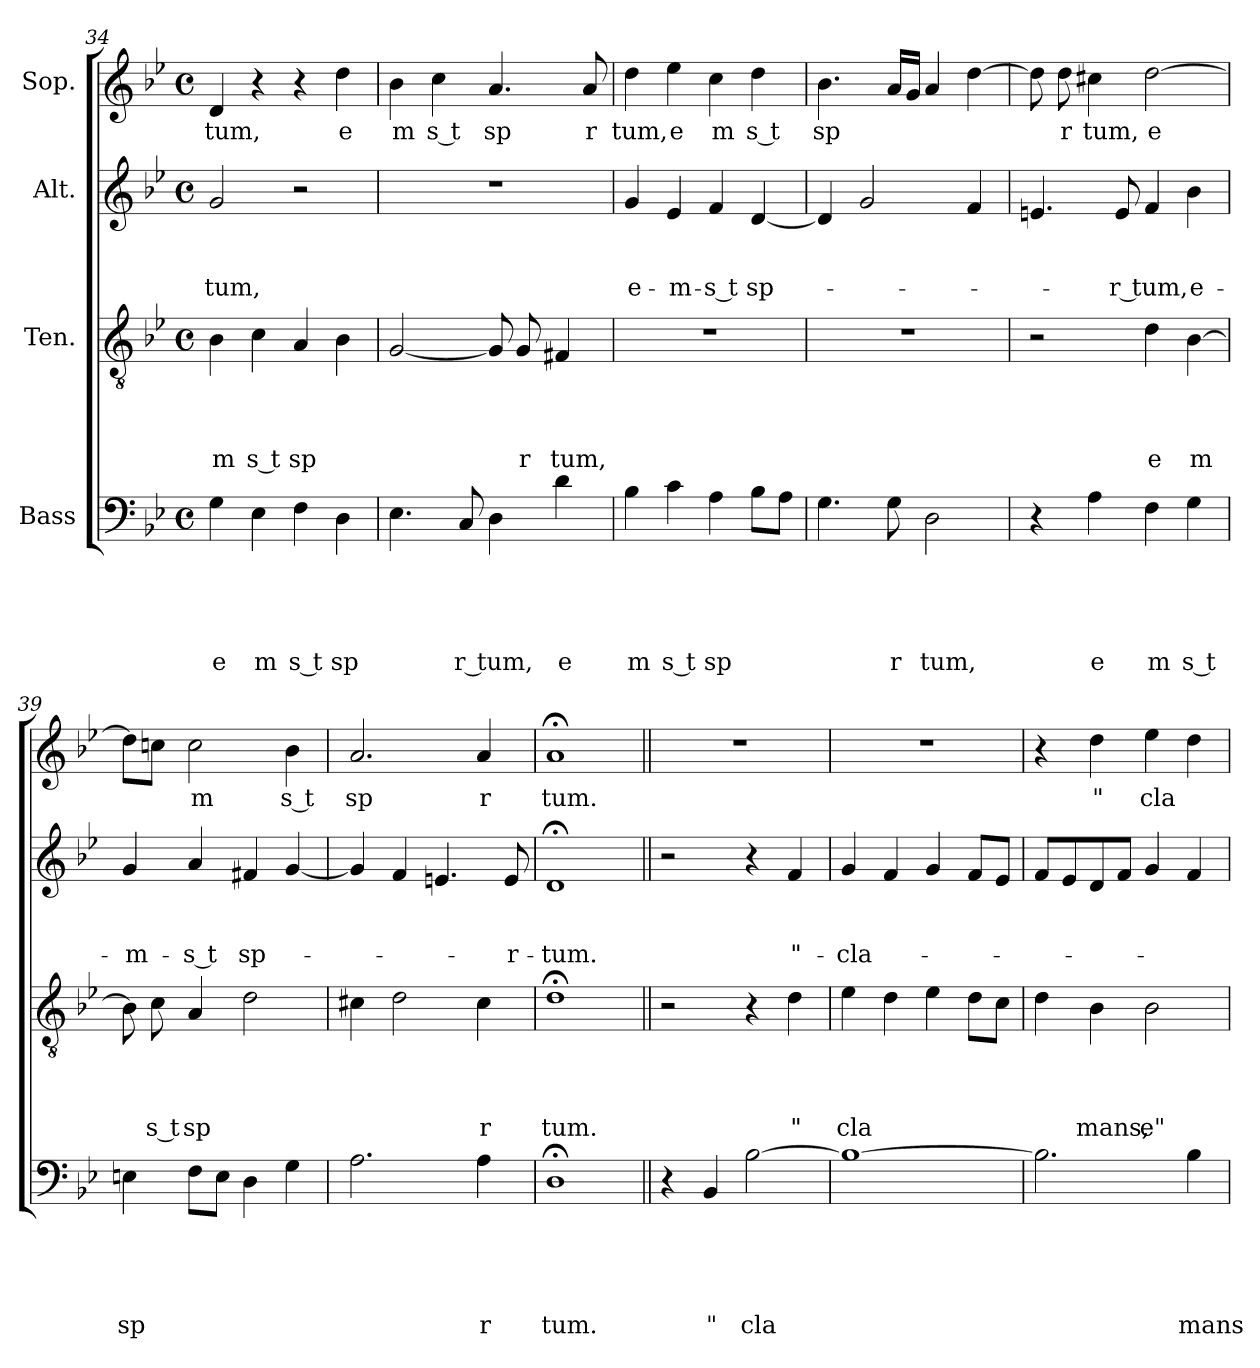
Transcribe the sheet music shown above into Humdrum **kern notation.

**kern	**text	**text	**text	**text	**text	**kern	**text	**text	**text	**text	**kern	**text	**text	**text	**kern	**text
*part4	*part4	*part4	*part4	*part4	*part4	*part3	*part3	*part3	*part3	*part3	*part2	*part2	*part2	*part2	*part1	*part1
*staff4	*staff4	*staff4	*staff4	*staff4	*staff4	*staff3	*staff3	*staff3	*staff3	*staff3	*staff2	*staff2	*staff2	*staff2	*staff1	*staff1
*I"Bass	*	*	*	*	*	*I"Ten.	*	*	*	*	*I"Alt.	*	*	*	*I"Sop.	*
*clefF4	*	*	*	*	*	*clefGv2	*	*	*	*	*clefG2	*	*	*	*clefG2	*
*k[b-e-]	*	*	*	*	*	*k[b-e-]	*	*	*	*	*k[b-e-]	*	*	*	*k[b-e-]	*
*B-:	*	*	*	*	*	*B-:	*	*	*	*	*B-:	*	*	*	*B-:	*
*M4/4	*	*	*	*	*	*M4/4	*	*	*	*	*M4/4	*	*	*	*M4/4	*
*met(c)	*	*	*	*	*	*met(c)	*	*	*	*	*met(c)	*	*	*	*met(c)	*
=34	=34	=34	=34	=34	=34	=34	=34	=34	=34	=34	=34	=34	=34	=34	=34	=34
!	!	!	!	!	!LO:LY:b	!	!	!	!	!LO:LY:b	!	!	!	!LO:LY:b	!	!LO:LY:b
4G\	.	.	.	.	e	4B-\	.	.	.	m	2g/	.	.	-tum,	4d/	tum,
!	!	!	!	!	!LO:LY:b	!	!	!	!	!LO:LY:b:rj	!	!	!	!	!	!
4E-\	.	.	.	.	m	4c\	.	.	.	s t	.	.	.	.	4r	.
!	!	!	!	!	!LO:LY:b:rj	!	!	!	!	!LO:LY:b	!	!	!	!	!	!
4F\	.	.	.	.	s t	4A/	.	.	.	sp	2r	.	.	.	4r	.
!	!	!	!	!	!LO:LY:b	!	!	!	!	!	!	!	!	!	!	!LO:LY:b
4D\	.	.	.	.	sp	4B-\	.	.	.	.	.	.	.	.	4dd\	e
=35	=35	=35	=35	=35	=35	=35	=35	=35	=35	=35	=35	=35	=35	=35	=35	=35
!	!	!	!	!	!	!	!	!	!	!	!	!	!	!	!	!LO:LY:b
4.E-\	.	.	.	.	.	[<2G/	.	.	.	.	1r	.	.	.	4b-\	m
!	!	!	!	!	!	!	!	!	!	!	!	!	!	!	!	!LO:LY:b:rj
.	.	.	.	.	.	.	.	.	.	.	.	.	.	.	4cc\	s t
!	!	!	!	!	!LO:LY:b:rj	!	!	!	!	!	!	!	!	!	!	!
8C/	.	.	.	.	r tum,	.	.	.	.	.	.	.	.	.	.	.
!	!	!	!	!	!	!	!	!	!	!	!	!	!	!	!	!LO:LY:b
4D\	.	.	.	.	.	8G/]	.	.	.	.	.	.	.	.	4.a/	sp
!	!	!	!	!	!	!	!	!	!	!LO:LY:b:rj	!	!	!	!	!	!
.	.	.	.	.	.	8G/	.	.	.	r	.	.	.	.	.	.
!	!	!	!	!	!LO:LY:b	!	!	!	!	!LO:LY:b	!	!	!	!	!	!
4d\	.	.	.	.	e	4F#X/	.	.	.	tum,	.	.	.	.	.	.
!	!	!	!	!	!	!	!	!	!	!	!	!	!	!	!	!LO:LY:b:rj
.	.	.	.	.	.	.	.	.	.	.	.	.	.	.	8a/	r
=36	=36	=36	=36	=36	=36	=36	=36	=36	=36	=36	=36	=36	=36	=36	=36	=36
!	!	!	!	!	!LO:LY:b	!	!	!	!	!	!	!	!	!LO:LY:b	!	!LO:LY:b
4B-\	.	.	.	.	m	1r	.	.	.	.	4g/	.	.	e-	4dd\	tum,
!	!	!	!	!	!LO:LY:b:rj	!	!	!	!	!	!	!	!	!LO:LY:b	!	!LO:LY:b
4c\	.	.	.	.	s t	.	.	.	.	.	4e-/	.	.	-m-	4ee-\	e
!	!	!	!	!	!LO:LY:b	!	!	!	!	!	!	!	!	!LO:LY:b:rj	!	!LO:LY:b
4A\	.	.	.	.	sp	.	.	.	.	.	4f/	.	.	-s t	4cc\	m
!	!	!	!	!	!	!	!	!	!	!	!	!	!	!LO:LY:b	!	!LO:LY:b:rj
8B-\L	.	.	.	.	.	.	.	.	.	.	[<4d/	.	.	sp-	4dd\	s t
8A\J	.	.	.	.	.	.	.	.	.	.	.	.	.	.	.	.
=37	=37	=37	=37	=37	=37	=37	=37	=37	=37	=37	=37	=37	=37	=37	=37	=37
!	!	!	!	!	!	!	!	!	!	!	!	!	!	!	!	!LO:LY:b
4.G\	.	.	.	.	.	1r	.	.	.	.	4d/]	.	.	.	4.b-\	sp
.	.	.	.	.	.	.	.	.	.	.	2g/	.	.	.	.	.
!	!	!	!	!	!LO:LY:b:rj	!	!	!	!	!	!	!	!	!	!	!
8G\	.	.	.	.	r	.	.	.	.	.	.	.	.	.	16a/LL	.
.	.	.	.	.	.	.	.	.	.	.	.	.	.	.	16g/JJ	.
!	!	!	!	!	!LO:LY:b	!	!	!	!	!	!	!	!	!	!	!
2D\	.	.	.	.	tum,	.	.	.	.	.	.	.	.	.	4a/	.
.	.	.	.	.	.	.	.	.	.	.	4f/	.	.	.	[<4dd\	.
!!LO:LB:g=z
=38	=38	=38	=38	=38	=38	=38	=38	=38	=38	=38	=38	=38	=38	=38	=38	=38
4r	.	.	.	.	.	2r	.	.	.	.	4.en/	.	.	.	8dd\]	.
!	!	!	!	!	!	!	!	!	!	!	!	!	!	!	!	!LO:LY:b:rj
.	.	.	.	.	.	.	.	.	.	.	.	.	.	.	8dd\	r
!	!	!	!	!	!LO:LY:b	!	!	!	!	!	!	!	!	!	!	!LO:LY:b
4A\	.	.	.	.	e	.	.	.	.	.	.	.	.	.	4cc#X\	tum,
!	!	!	!	!	!	!	!	!	!	!	!	!	!	!LO:LY:b:rj	!	!
.	.	.	.	.	.	.	.	.	.	.	8e/	.	.	-r tum,	.	.
!	!	!	!	!	!LO:LY:b	!	!	!	!	!LO:LY:b	!	!	!	!	!	!LO:LY:b
4F\	.	.	.	.	m	4d\	.	.	.	e	4f/	.	.	.	[>2dd\	e
!	!	!	!	!	!LO:LY:b:rj	!	!	!	!	!LO:LY:b	!	!	!	!LO:LY:b	!	!
4G\	.	.	.	.	s t	[>4B-\	.	.	.	m	4b-\	.	.	e-	.	.
=39	=39	=39	=39	=39	=39	=39	=39	=39	=39	=39	=39	=39	=39	=39	=39	=39
!	!	!	!	!	!LO:LY:b	!	!	!	!	!	!	!	!	!LO:LY:b	!	!
4En\	.	.	.	.	sp	8B-\]	.	.	.	.	4g/	.	.	-m-	8dd\L]	.
!	!	!	!	!	!	!	!	!	!	!LO:LY:b:rj	!	!	!	!	!	!
.	.	.	.	.	.	8c\	.	.	.	s t	.	.	.	.	8ccn\J	.
!	!	!	!	!	!	!	!	!	!	!LO:LY:b	!	!	!	!LO:LY:b:rj	!	!LO:LY:b
8F\L	.	.	.	.	.	4A/	.	.	.	sp	4a/	.	.	-s t	2cc\	m
8E\J	.	.	.	.	.	.	.	.	.	.	.	.	.	.	.	.
!	!	!	!	!	!	!	!	!	!	!	!	!	!	!LO:LY:b	!	!
4D\	.	.	.	.	.	2d\	.	.	.	.	4f#X/	.	.	sp-	.	.
!	!	!	!	!	!	!	!	!	!	!	!	!	!	!	!	!LO:LY:b:rj
4G\	.	.	.	.	.	.	.	.	.	.	[<4g/	.	.	.	4b-\	s t
=40	=40	=40	=40	=40	=40	=40	=40	=40	=40	=40	=40	=40	=40	=40	=40	=40
!	!	!	!	!	!	!	!	!	!	!	!	!	!	!	!	!LO:LY:b
2.A\	.	.	.	.	.	4c#X\	.	.	.	.	4g/]	.	.	.	2.a/	sp
.	.	.	.	.	.	2d\	.	.	.	.	4f/	.	.	.	.	.
.	.	.	.	.	.	.	.	.	.	.	4.en/	.	.	.	.	.
!	!	!	!	!	!LO:LY:b:rj	!	!	!	!	!LO:LY:b:rj	!	!	!	!	!	!LO:LY:b:rj
4A\	.	.	.	.	r	4c#\	.	.	.	r	.	.	.	.	4a/	r
!	!	!	!	!	!	!	!	!	!	!	!	!	!	!LO:LY:b:rj	!	!
.	.	.	.	.	.	.	.	.	.	.	8e/	.	.	-r-	.	.
=41	=41	=41	=41	=41	=41	=41	=41	=41	=41	=41	=41	=41	=41	=41	=41	=41
!	!	!	!	!	!LO:LY:b	!	!	!	!	!LO:LY:b	!	!	!	!LO:LY:b	!	!LO:LY:b
1D;<	.	.	.	.	tum.	1d;<	.	.	.	tum.	1d;	.	.	-tum.	1a;	tum.
=42||	=42||	=42||	=42||	=42||	=42||	=42||	=42||	=42||	=42||	=42||	=42||	=42||	=42||	=42||	=42||	=42||
4r	.	.	.	.	.	2r	.	.	.	.	2r	.	.	.	1r	.
!	!	!	!	!	!LO:LY:b	!	!	!	!	!	!	!	!	!	!	!
4BB-/	.	.	.	.	"	.	.	.	.	.	.	.	.	.	.	.
!	!	!	!	!	!LO:LY:b	!	!	!	!	!	!	!	!	!	!	!
[>2B-\	.	.	.	.	cla	4r	.	.	.	.	4r	.	.	.	.	.
!	!	!	!	!	!	!	!	!	!	!LO:LY:b	!	!	!	!LO:LY:b	!	!
.	.	.	.	.	.	4d\	.	.	.	"	4f/	.	.	"-	.	.
=43	=43	=43	=43	=43	=43	=43	=43	=43	=43	=43	=43	=43	=43	=43	=43	=43
!	!	!	!	!	!	!	!	!	!	!LO:LY:b	!	!	!	!LO:LY:b	!	!
1B-_	.	.	.	.	.	4e-\	.	.	.	cla	4g/	.	.	-cla-	1r	.
.	.	.	.	.	.	4d\	.	.	.	.	4f/	.	.	.	.	.
.	.	.	.	.	.	4e-\	.	.	.	.	4g/	.	.	.	.	.
.	.	.	.	.	.	8d\L	.	.	.	.	8f/L	.	.	.	.	.
.	.	.	.	.	.	8c\J	.	.	.	.	8e-/J	.	.	.	.	.
!!LO:PB:g=z
=44	=44	=44	=44	=44	=44	=44	=44	=44	=44	=44	=44	=44	=44	=44	=44	=44
2.B-\]	.	.	.	.	.	4d\	.	.	.	.	8f/L	.	.	.	4r	.
.	.	.	.	.	.	.	.	.	.	.	8e-/	.	.	.	.	.
!	!	!	!	!	!	!	!	!	!	!LO:LY:b	!	!	!	!	!	!LO:LY:b
.	.	.	.	.	.	4B-\	.	.	.	mans,	8d/	.	.	.	4dd\	"
.	.	.	.	.	.	.	.	.	.	.	8f/J	.	.	.	.	.
!	!	!	!	!	!	!	!	!	!	!LO:LY:b	!	!	!	!	!	!LO:LY:b
.	.	.	.	.	.	2B-\	.	.	.	e"	4g/	.	.	.	4ee-\	cla
!	!	!	!	!	!LO:LY:b	!	!	!	!	!	!	!	!	!	!	!
4B-\	.	.	.	.	mans	.	.	.	.	.	4f/	.	.	.	4dd\	.
=	=	=	=	=	=	=	=	=	=	=	=	=	=	=	=	=
*-	*-	*-	*-	*-	*-	*-	*-	*-	*-	*-	*-	*-	*-	*-	*-	*-
